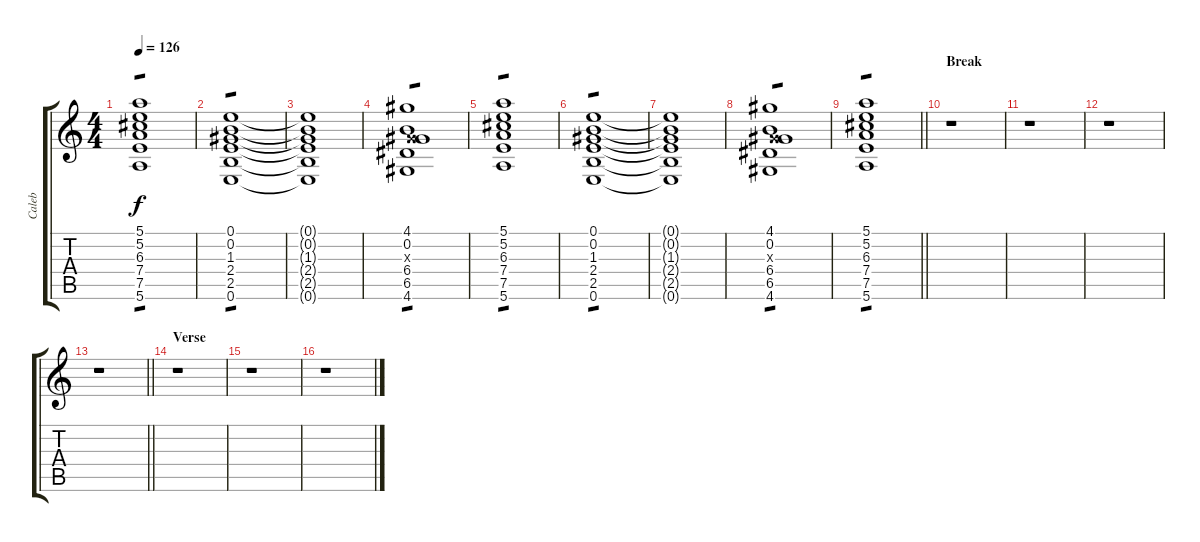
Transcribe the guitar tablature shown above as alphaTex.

\track ("Caleb" "Caleb") {instrument distortionguitar}
\staff {score tabs}
\tuning (E4 B3 G3 D3 A2 E2) {hide}
\ts (4 4)
\tempo 126
\clef g2
\ks c
(5.1 5.2 6.3 7.4 7.5 5.6).1{tp 1 dy f} |
(0.1 0.2 1.3 2.4 2.5 0.6).1{tp 1} |
(0.1{t} 0.2{t} 1.3{t} 2.4{t} 2.5{t} 0.6{t}).1 |
(4.1 0.2 0.3{x} 6.4 6.5 4.6).1{tp 1} |
(5.1 5.2 6.3 7.4 7.5 5.6).1{tp 1} |
(0.1 0.2 1.3 2.4 2.5 0.6).1{tp 1} |
(0.1{t} 0.2{t} 1.3{t} 2.4{t} 2.5{t} 0.6{t}).1 |
(4.1 0.2 0.3{x} 6.4 6.5 4.6).1{tp 1} |
\barLineRight lightlight
(5.1 5.2 6.3 7.4 7.5 5.6).1{tp 1} |
\section ("" "Break")
r.1 |
r.1 |
r.1 |
\barLineRight lightlight
r.1 |
\section ("" "Verse")
r.1 |
r.1 |
r.1
